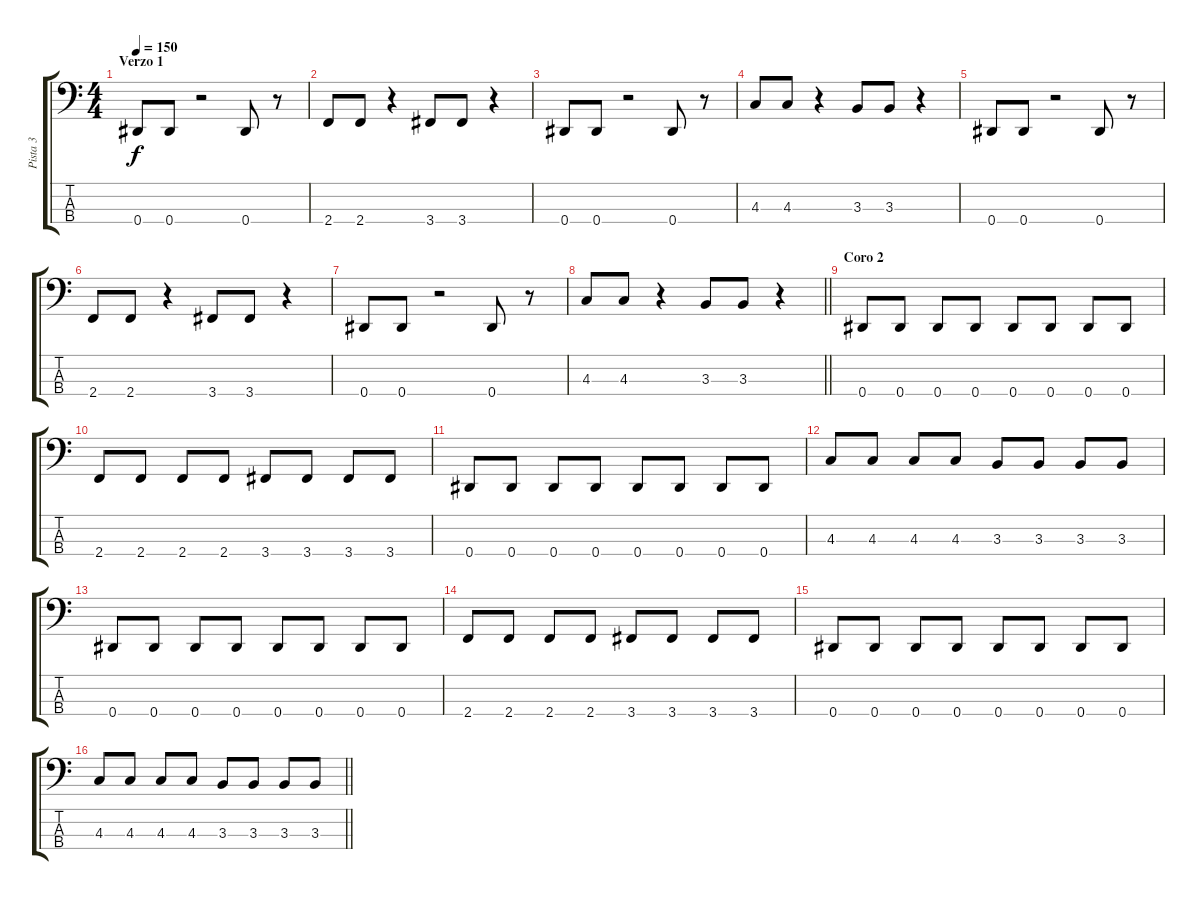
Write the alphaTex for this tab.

\track ("Pista 3" "Pista 3") {instrument electricbassfinger}
\staff {score tabs}
\tuning (Gb2 Db2 Ab1 Eb1) {hide}
\ts (4 4)
\section ("" "Verzo 1")
\tempo 150
\clef f4
\ks c
0.4.8{dy f} 0.4.8 r.2 0.4.8 r.8 |
2.4.8 2.4.8 r.4 3.4.8 3.4.8 r.4 |
0.4.8 0.4.8 r.2 0.4.8 r.8 |
4.3.8 4.3.8 r.4 3.3.8 3.3.8 r.4 |
0.4.8 0.4.8 r.2 0.4.8 r.8 |
2.4.8 2.4.8 r.4 3.4.8 3.4.8 r.4 |
0.4.8 0.4.8 r.2 0.4.8 r.8 |
\barLineRight lightlight
4.3.8 4.3.8 r.4 3.3.8 3.3.8 r.4 |
\section ("" "Coro 2")
0.4.8 0.4.8 0.4.8 0.4.8 0.4.8 0.4.8 0.4.8 0.4.8 |
2.4.8 2.4.8 2.4.8 2.4.8 3.4.8 3.4.8 3.4.8 3.4.8 |
0.4.8 0.4.8 0.4.8 0.4.8 0.4.8 0.4.8 0.4.8 0.4.8 |
4.3.8 4.3.8 4.3.8 4.3.8 3.3.8 3.3.8 3.3.8 3.3.8 |
0.4.8 0.4.8 0.4.8 0.4.8 0.4.8 0.4.8 0.4.8 0.4.8 |
2.4.8 2.4.8 2.4.8 2.4.8 3.4.8 3.4.8 3.4.8 3.4.8 |
0.4.8 0.4.8 0.4.8 0.4.8 0.4.8 0.4.8 0.4.8 0.4.8 |
\barLineRight lightlight
4.3.8 4.3.8 4.3.8 4.3.8 3.3.8 3.3.8 3.3.8 3.3.8
